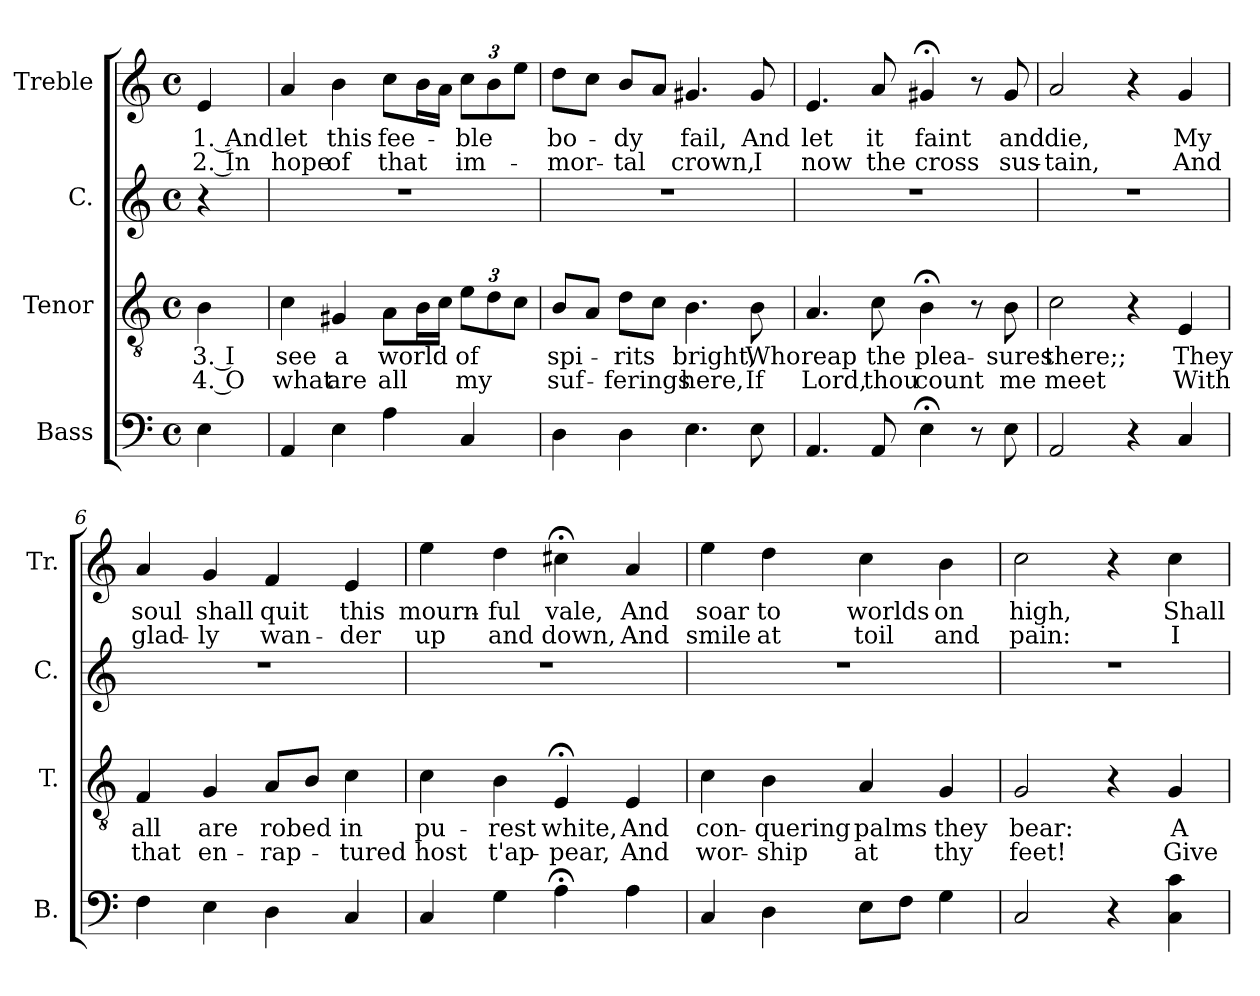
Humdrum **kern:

**kern	**kern	**text	**text	**kern	**kern	**text	**text
*part4	*part3	*part3	*part3	*part2	*part1	*part1	*part1
*staff4	*staff3	*staff3	*staff3	*staff2	*staff1	*staff1	*staff1
*I"Bass	*I"Tenor	*	*	*I"C.	*I"Treble	*	*
*I'B.	*I'T.	*	*	*I'C.	*I'Tr.	*	*
*clefF4	*clefGv2	*	*	*clefG2	*clefG2	*	*
*k[]	*k[]	*	*	*k[]	*k[]	*	*
*M4/4	*M4/4	*	*	*M4/4	*M4/4	*	*
*met(c)	*met(c)	*	*	*met(c)	*met(c)	*	*
*MM80	*MM80	*	*	*MM80	*MM80	*	*
=1	=1	=1	=1	=1	=1	=1	=1
4E\	4B\	3. I	4. O	4r	4e/	1. And	2. In
=2	=2	=2	=2	=2	=2	=2	=2
4AA/	4c\	see	what	1r	4a/	let	hope
4E\	4G#X/	a	are	.	4b\	this	of
4A\	8A\L	world	all	.	8cc\L	fee-	that
.	16B\L	.	.	.	16b\L	.	.
.	16c\JJ	.	.	.	16a\JJ	.	.
*	*Xbrackettup	*	*	*	*Xbrackettup	*	*
4C/	12e\L	of	my	.	12cc\L	-ble	im-
.	12d\	.	.	.	12b\	.	.
.	12c\J	.	.	.	12ee\J	.	.
=3	=3	=3	=3	=3	=3	=3	=3
4D\	8B/L	spi-	suf-	1r	8dd\L	bo-	mor-
.	8A/J	.	.	.	8cc\J	.	.
4D\	8d\L	-rits	-ferings	.	8b/L	-dy	-tal
.	8c\J	.	.	.	8a/J	.	.
4.E\	4.B\	bright,	here,	.	4.g#X/	fail,	crown,
8E\	8B\	Who	If	.	8g#/	And	I
=4	=4	=4	=4	=4	=4	=4	=4
4.AA/	4.A/	reap	Lord,	1r	4.e/	let	now
8AA/	8c\	the	thou	.	8a/	it	the
4E;<\	4B;<\	plea-	count	.	4g#X;</	faint	cross
8r	8r	.	.	.	8r	.	.
8E\	8B\	-sures	me	.	8g#/	and	sus-
=5	=5	=5	=5	=5	=5	=5	=5
2AA/	2c\	there;;	meet	1r	2a/	die,	-tain,
4r	4r	.	.	.	4r	.	.
4C/	4E/	They	With	.	4g/	My	And
!!LO:LB:g=z
=6	=6	=6	=6	=6	=6	=6	=6
4F\	4F/	all	that	1r	4a/	soul	glad-
4E\	4G/	are	en-	.	4g/	shall	-ly
4D\	8A/L	robed	-rap-	.	4f/	quit	wan-
.	8B/J	.	.	.	.	.	.
4C/	4c\	in	-tured	.	4e/	this	-der
=7	=7	=7	=7	=7	=7	=7	=7
4C/	4c\	pu-	host	1r	4ee\	mourn-	up
4G\	4B\	-rest	t'ap-	.	4dd\	-ful	and
4A;<\	4E;</	white,	-pear,	.	4cc#X;<\	vale,	down,
4A\	4E/	And	And	.	4a/	And	And
=8	=8	=8	=8	=8	=8	=8	=8
4C/	4c\	con-	wor-	1r	4ee\	soar	smile
4D\	4B\	-quering	-ship	.	4dd\	to	at
8E\L	4A/	palms	at	.	4cc\	worlds	toil
8F\J	.	.	.	.	.	.	.
4G\	4G/	they	thy	.	4b\	on	and
=9	=9	=9	=9	=9	=9	=9	=9
2C/	2G/	bear:	feet!	1r	2cc\	high,	pain:
4r	4r	.	.	.	4r	.	.
4C\ 4c\	4G/	A-	Give	.	4cc\	Shall	I
=	=	=	=	=	=	=	=
*-	*-	*-	*-	*-	*-	*-	*-
